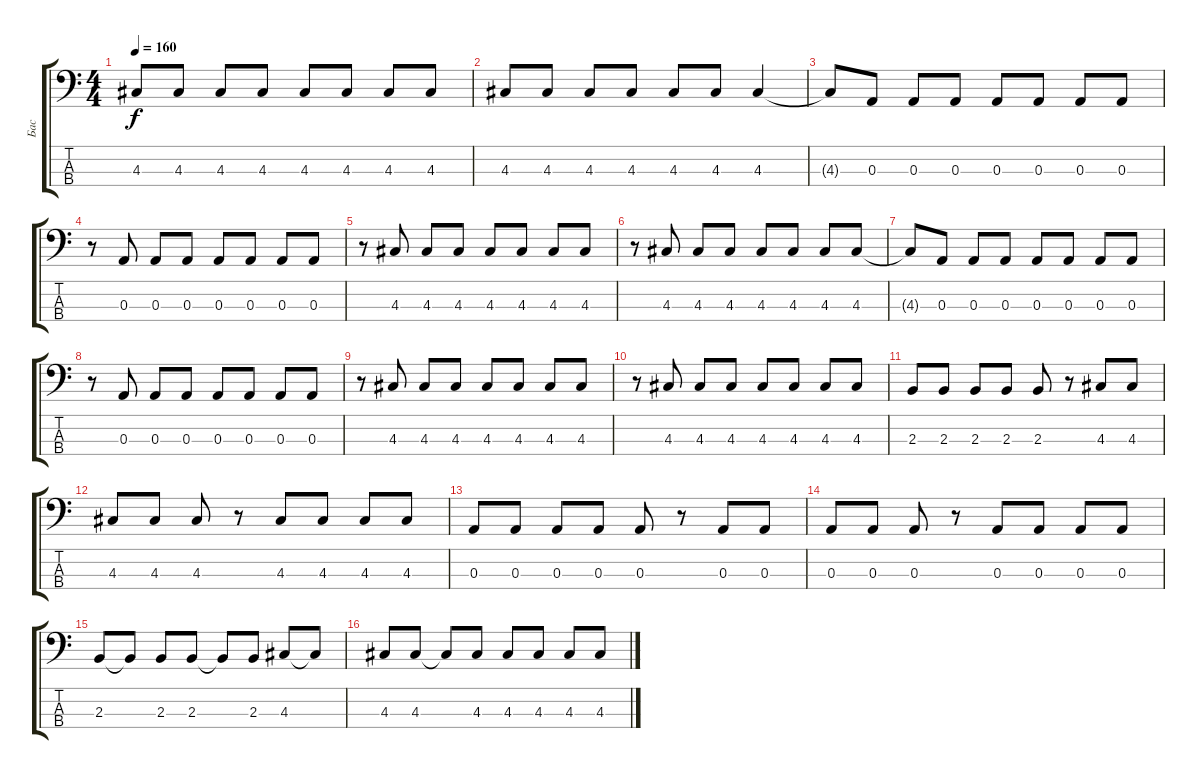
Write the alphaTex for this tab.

\track ("Бас" "Бас") {instrument electricbassfinger}
\staff {score tabs}
\tuning (G2 D2 A1 E1) {hide}
\ts (4 4)
\tempo 160
\clef f4
\ks c
4.3.8{dy f} 4.3.8 4.3.8 4.3.8 4.3.8 4.3.8 4.3.8 4.3.8 |
4.3.8 4.3.8 4.3.8 4.3.8 4.3.8 4.3.8 4.3.4 |
4.3{t}.8 0.3.8 0.3.8 0.3.8 0.3.8 0.3.8 0.3.8 0.3.8 |
r.8 0.3.8 0.3.8 0.3.8 0.3.8 0.3.8 0.3.8 0.3.8 |
r.8 4.3.8 4.3.8 4.3.8 4.3.8 4.3.8 4.3.8 4.3.8 |
r.8 4.3.8 4.3.8 4.3.8 4.3.8 4.3.8 4.3.8 4.3.8 |
4.3{t}.8 0.3.8 0.3.8 0.3.8 0.3.8 0.3.8 0.3.8 0.3.8 |
r.8 0.3.8 0.3.8 0.3.8 0.3.8 0.3.8 0.3.8 0.3.8 |
r.8 4.3.8 4.3.8 4.3.8 4.3.8 4.3.8 4.3.8 4.3.8 |
r.8 4.3.8 4.3.8 4.3.8 4.3.8 4.3.8 4.3.8 4.3.8 |
2.3.8 2.3.8 2.3.8 2.3.8 2.3.8 r.8 4.3.8 4.3.8 |
4.3.8 4.3.8 4.3.8 r.8 4.3.8 4.3.8 4.3.8 4.3.8 |
0.3.8 0.3.8 0.3.8 0.3.8 0.3.8 r.8 0.3.8 0.3.8 |
0.3.8 0.3.8 0.3.8 r.8 0.3.8 0.3.8 0.3.8 0.3.8 |
2.3.8 2.3{t}.8 2.3.8 2.3.8 2.3{t}.8 2.3.8 4.3.8 4.3{t}.8 |
4.3.8 4.3.8 4.3{t}.8 4.3.8 4.3.8 4.3.8 4.3.8 4.3.8
